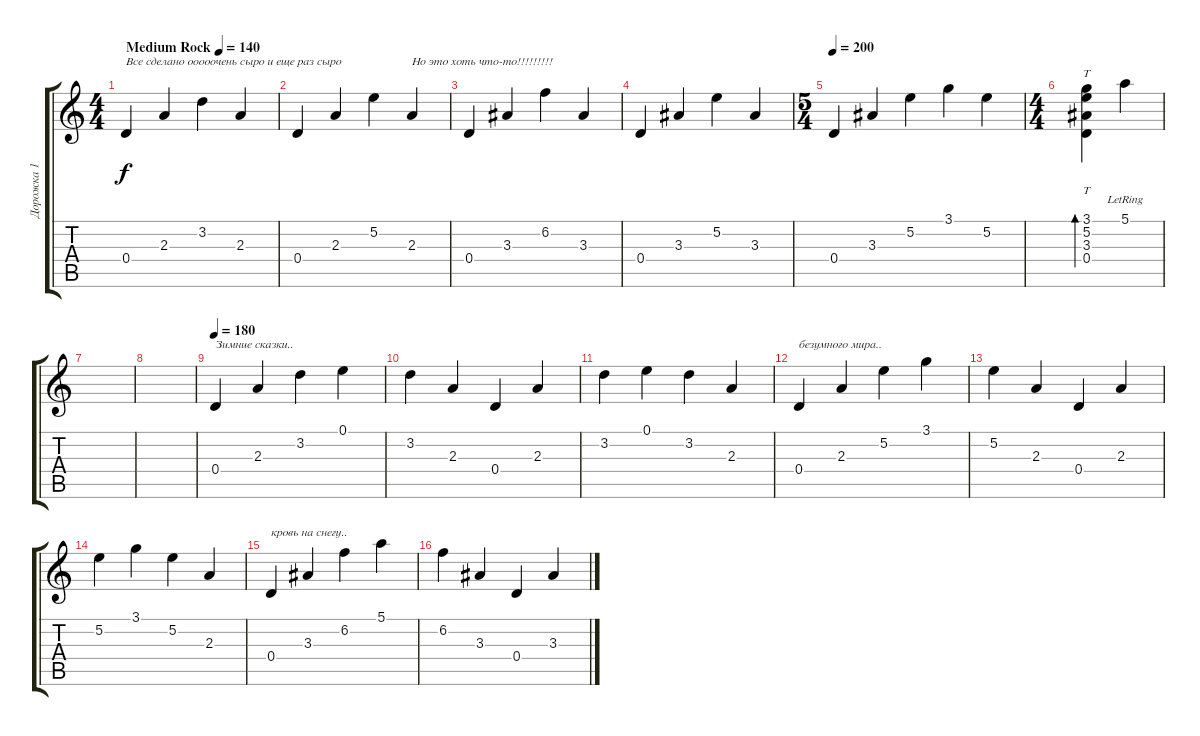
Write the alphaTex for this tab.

\track ("Дорожка 1" "Дорожка 1") {instrument electricguitarjazz}
\staff {score tabs}
\tuning (E4 B3 G3 D3 A2 E2) {hide}
\ts (4 4)
\tempo (140 "Medium Rock")
\tempo 120
\tempo (140 "Medium Rock")
\clef g2
\ks c
0.4.4{txt "Все сделано ооооочень сыро и еще раз сыро" dy f instrument electricguitarjazz} 2.3.4 3.2.4 2.3.4 |
0.4.4 2.3.4 5.2.4 2.3.4{txt "Но это хоть что-то!!!!!!!!!"} |
0.4.4 3.3.4 6.2.4 3.3.4 |
0.4.4 3.3.4 5.2.4 3.3.4 |
\ts (5 4)
\tempo 200
0.4.4 3.3.4 5.2.4 3.1.4 5.2.4 |
\ts (4 4)
(3.1 5.2 3.3 0.4).4{tt bd 120} 5.1{lr}.4 |
|
|
\tempo 180
0.4.4{txt "Зимние сказки.."} 2.3.4 3.2.4 0.1.4 |
3.2.4 2.3.4 0.4.4 2.3.4 |
3.2.4 0.1.4 3.2.4 2.3.4 |
0.4.4{txt "безумного мира.."} 2.3.4 5.2.4 3.1.4 |
5.2.4 2.3.4 0.4.4 2.3.4 |
5.2.4 3.1.4 5.2.4 2.3.4 |
0.4.4{txt "кровь на снегу.."} 3.3.4 6.2.4 5.1.4 |
6.2.4 3.3.4 0.4.4 3.3.4
